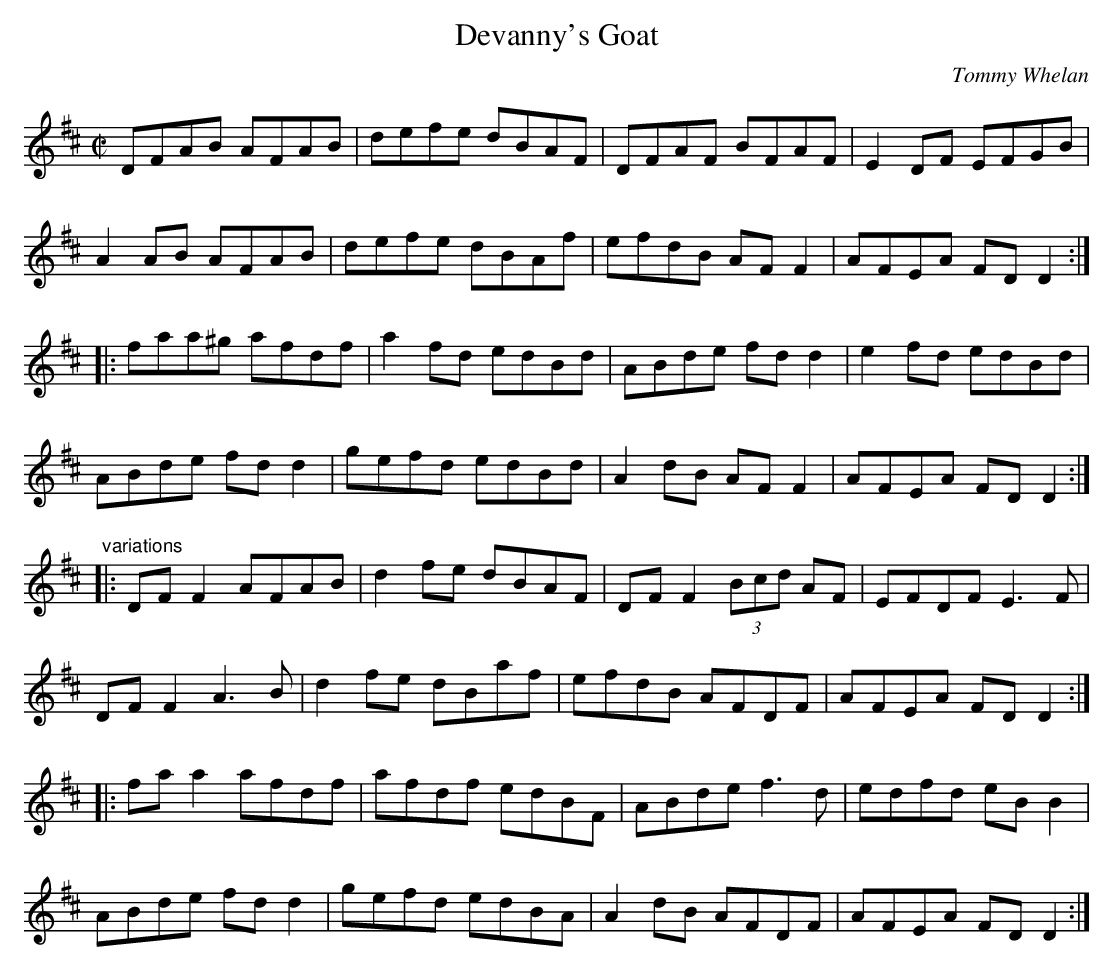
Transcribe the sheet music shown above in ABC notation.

X:1
T:Devanny's Goat
C:Tommy Whelan
M:C|
K:D
DFAB AFAB|defe dBAF|DFAF BFAF|E2DF EFGB|
A2AB AFAB|defe dBAf|efdB AFF2|AFEA FDD2:|
|:faa^g afdf|a2fd edBd|ABde fdd2|e2fd edBd|
ABde fdd2|gefd edBd|A2dB AFF2|AFEA FDD2:|
"variations"
|:DFF2 AFAB|d2fe dBAF|DFF2 (3Bcd AF|EFDF E3F|
DFF2 A3B|d2fe dBaf|efdB AFDF|AFEA FDD2:|
|:faa2 afdf|afdf edBF|ABde f3d|edfd eBB2|
ABde fdd2|gefd edBA|A2dB AFDF|AFEA FDD2:|
